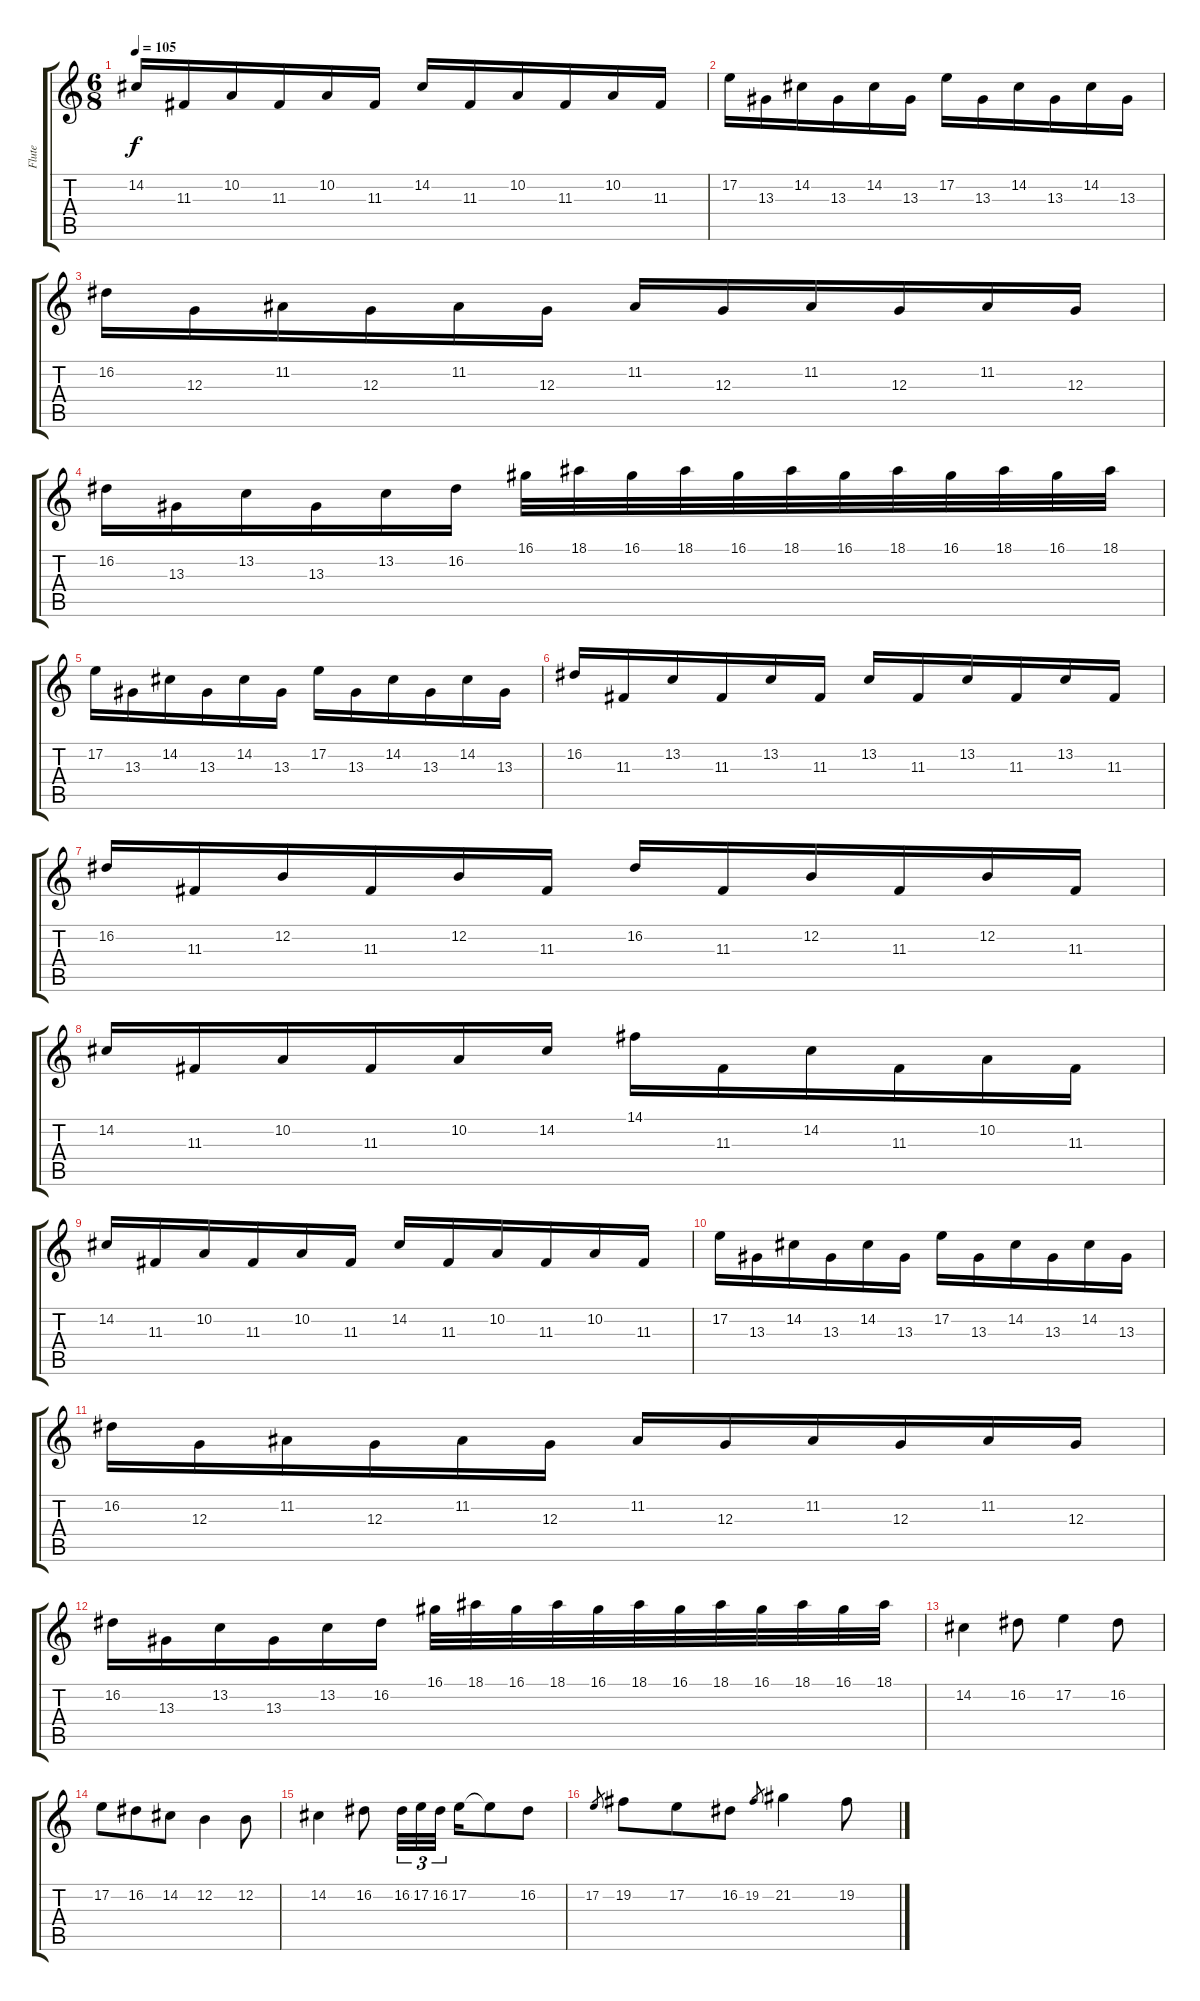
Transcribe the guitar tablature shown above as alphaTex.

\track ("Flute" "Flute") {instrument piccolo}
\staff {score tabs}
\tuning (E4 B3 G3 D3 A2 E2) {hide}
\ts (6 8)
\tempo 105
\clef g2
\ks c
14.2.16{dy f} 11.3.16 10.2.16 11.3.16 10.2.16 11.3.16 14.2.16 11.3.16 10.2.16 11.3.16 10.2.16 11.3.16 |
17.2.16 13.3.16 14.2.16 13.3.16 14.2.16 13.3.16 17.2.16 13.3.16 14.2.16 13.3.16 14.2.16 13.3.16 |
16.2.16 12.3.16 11.2.16 12.3.16 11.2.16 12.3.16 11.2.16 12.3.16 11.2.16 12.3.16 11.2.16 12.3.16 |
16.2.16 13.3.16 13.2.16 13.3.16 13.2.16 16.2.16 16.1.32 18.1.32 16.1.32 18.1.32 16.1.32 18.1.32 16.1.32 18.1.32 16.1.32 18.1.32 16.1.32 18.1.32 |
17.2.16 13.3.16 14.2.16 13.3.16 14.2.16 13.3.16 17.2.16 13.3.16 14.2.16 13.3.16 14.2.16 13.3.16 |
16.2.16 11.3.16 13.2.16 11.3.16 13.2.16 11.3.16 13.2.16 11.3.16 13.2.16 11.3.16 13.2.16 11.3.16 |
16.2.16 11.3.16 12.2.16 11.3.16 12.2.16 11.3.16 16.2.16 11.3.16 12.2.16 11.3.16 12.2.16 11.3.16 |
14.2.16 11.3.16 10.2.16 11.3.16 10.2.16 14.2.16 14.1.16 11.3.16 14.2.16 11.3.16 10.2.16 11.3.16 |
14.2.16 11.3.16 10.2.16 11.3.16 10.2.16 11.3.16 14.2.16 11.3.16 10.2.16 11.3.16 10.2.16 11.3.16 |
17.2.16 13.3.16 14.2.16 13.3.16 14.2.16 13.3.16 17.2.16 13.3.16 14.2.16 13.3.16 14.2.16 13.3.16 |
16.2.16 12.3.16 11.2.16 12.3.16 11.2.16 12.3.16 11.2.16 12.3.16 11.2.16 12.3.16 11.2.16 12.3.16 |
16.2.16 13.3.16 13.2.16 13.3.16 13.2.16 16.2.16 16.1.32 18.1.32 16.1.32 18.1.32 16.1.32 18.1.32 16.1.32 18.1.32 16.1.32 18.1.32 16.1.32 18.1.32 |
14.2.4{instrument ocarina} 16.2.8 17.2.4 16.2.8 |
17.2.8 16.2.8 14.2.8 12.2.4 12.2.8 |
14.2.4 16.2.8 16.2.32{tu (3 2)} 17.2.32{tu (3 2)} 16.2.32{tu (3 2)} 17.2.16 17.2{t}.8 16.2.8 |
17.2.8{gr} 19.2.8 17.2.8 16.2.8 19.2.8{gr} 21.2.4 19.2.8
